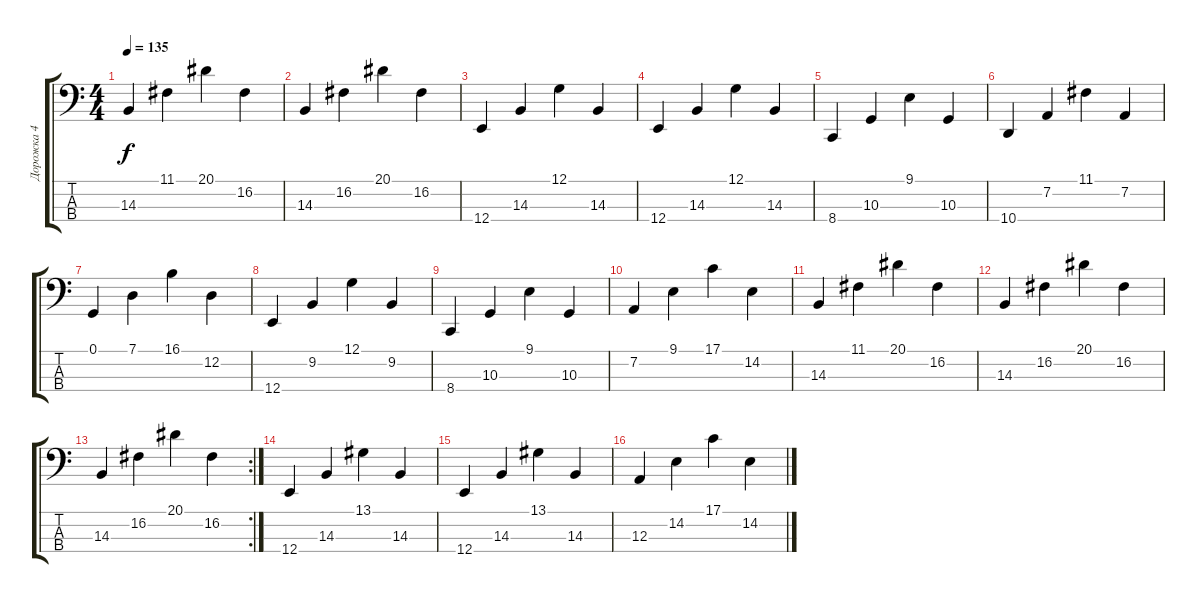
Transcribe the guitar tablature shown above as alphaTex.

\track ("Дорожка 4" "Дорожка 4") {instrument brightacousticpiano}
\staff {score tabs}
\tuning (G2 D2 A1 E1) {hide}
\ts (4 4)
\tempo 135
\clef f4
\ks c
14.3.4{dy f} 11.1.4 20.1.4 16.2.4 |
14.3.4 16.2.4 20.1.4 16.2.4 |
12.4.4 14.3.4 12.1.4 14.3.4 |
12.4.4 14.3.4 12.1.4 14.3.4 |
8.4.4 10.3.4 9.1.4 10.3.4 |
10.4.4 7.2.4 11.1.4 7.2.4 |
0.1.4 7.1.4 16.1.4 12.2.4 |
12.4.4 9.2.4 12.1.4 9.2.4 |
8.4.4 10.3.4 9.1.4 10.3.4 |
7.2.4 9.1.4 17.1.4 14.2.4 |
14.3.4 11.1.4 20.1.4 16.2.4 |
14.3.4 16.2.4 20.1.4 16.2.4 |
\rc 2
14.3.4 16.2.4 20.1.4 16.2.4 |
12.4.4 14.3.4 13.1.4 14.3.4 |
12.4.4 14.3.4 13.1.4 14.3.4 |
12.3.4 14.2.4 17.1.4 14.2.4
